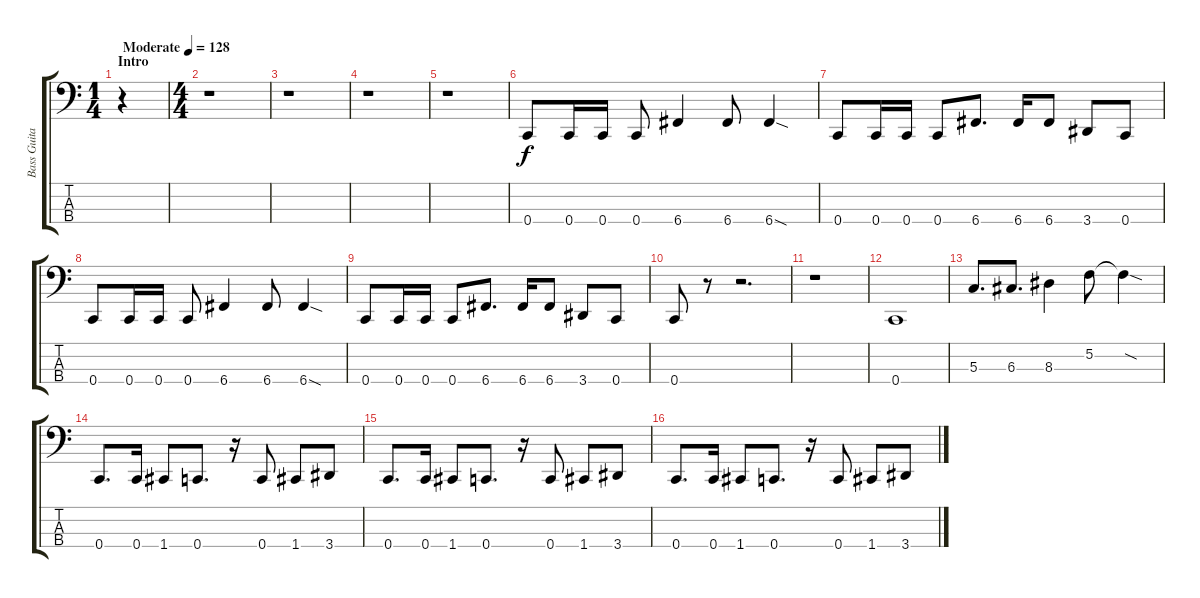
\track ("Bass Guitar" "Bass Guita") {instrument electricbassfinger}
\staff {score tabs}
\tuning (F2 C2 G1 C1) {hide}
\ts (1 4)
\section ("" "Intro")
\tempo (128 "Moderate")
\clef f4
\ks c
r.4{dy f instrument electricbassfinger} |
\ts (4 4)
r.1 |
r.1 |
r.1 |
r.1 |
0.4.8 0.4.16 0.4.16 0.4.8 6.4.4 6.4.8 6.4{sod}.4 |
0.4.8 0.4.16 0.4.16 0.4.8 6.4.8{d} 6.4.16 6.4.8 3.4.8 0.4.8 |
0.4.8 0.4.16 0.4.16 0.4.8 6.4.4 6.4.8 6.4{sod}.4 |
0.4.8 0.4.16 0.4.16 0.4.8 6.4.8{d} 6.4.16 6.4.8 3.4.8 0.4.8 |
0.4.8 r.8 r.2{d} |
r.1 |
0.4.1 |
5.3.8{d} 6.3.8{d} 8.3.4 5.2.8 5.2{sod t}.4 |
0.4.8{d} 0.4.16 1.4.8 0.4.8{d} r.16 0.4.8 1.4.8 3.4.8 |
0.4.8{d} 0.4.16 1.4.8 0.4.8{d} r.16 0.4.8 1.4.8 3.4.8 |
0.4.8{d} 0.4.16 1.4.8 0.4.8{d} r.16 0.4.8 1.4.8 3.4.8
